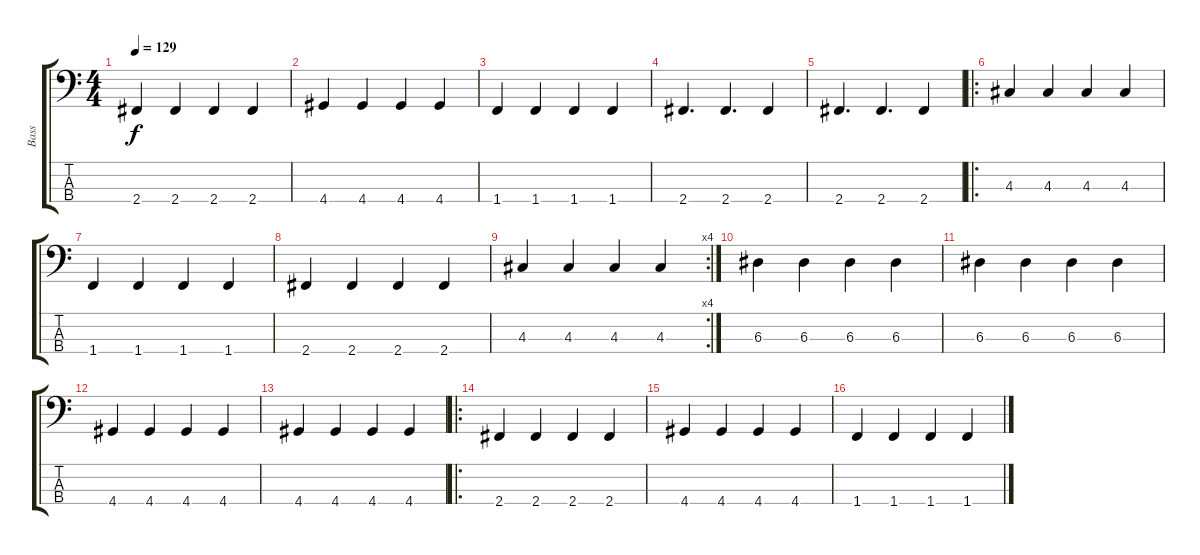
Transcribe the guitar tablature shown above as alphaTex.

\track ("Bass" "Bass") {instrument electricbassfinger}
\staff {score tabs}
\tuning (G2 D2 A1 E1) {hide}
\ts (4 4)
\tempo 129
\clef f4
\ks c
2.4.4{dy f} 2.4.4 2.4.4 2.4.4 |
4.4.4 4.4.4 4.4.4 4.4.4 |
1.4.4 1.4.4 1.4.4 1.4.4 |
2.4.4{d} 2.4.4{d} 2.4.4 |
2.4.4{d} 2.4.4{d} 2.4.4 |
\ro
4.3.4 4.3.4 4.3.4 4.3.4 |
1.4.4 1.4.4 1.4.4 1.4.4 |
2.4.4 2.4.4 2.4.4 2.4.4 |
\rc 4
4.3.4 4.3.4 4.3.4 4.3.4 |
6.3.4 6.3.4 6.3.4 6.3.4 |
6.3.4 6.3.4 6.3.4 6.3.4 |
4.4.4 4.4.4 4.4.4 4.4.4 |
4.4.4 4.4.4 4.4.4 4.4.4 |
\ro
2.4.4 2.4.4 2.4.4 2.4.4 |
4.4.4 4.4.4 4.4.4 4.4.4 |
1.4.4 1.4.4 1.4.4 1.4.4
